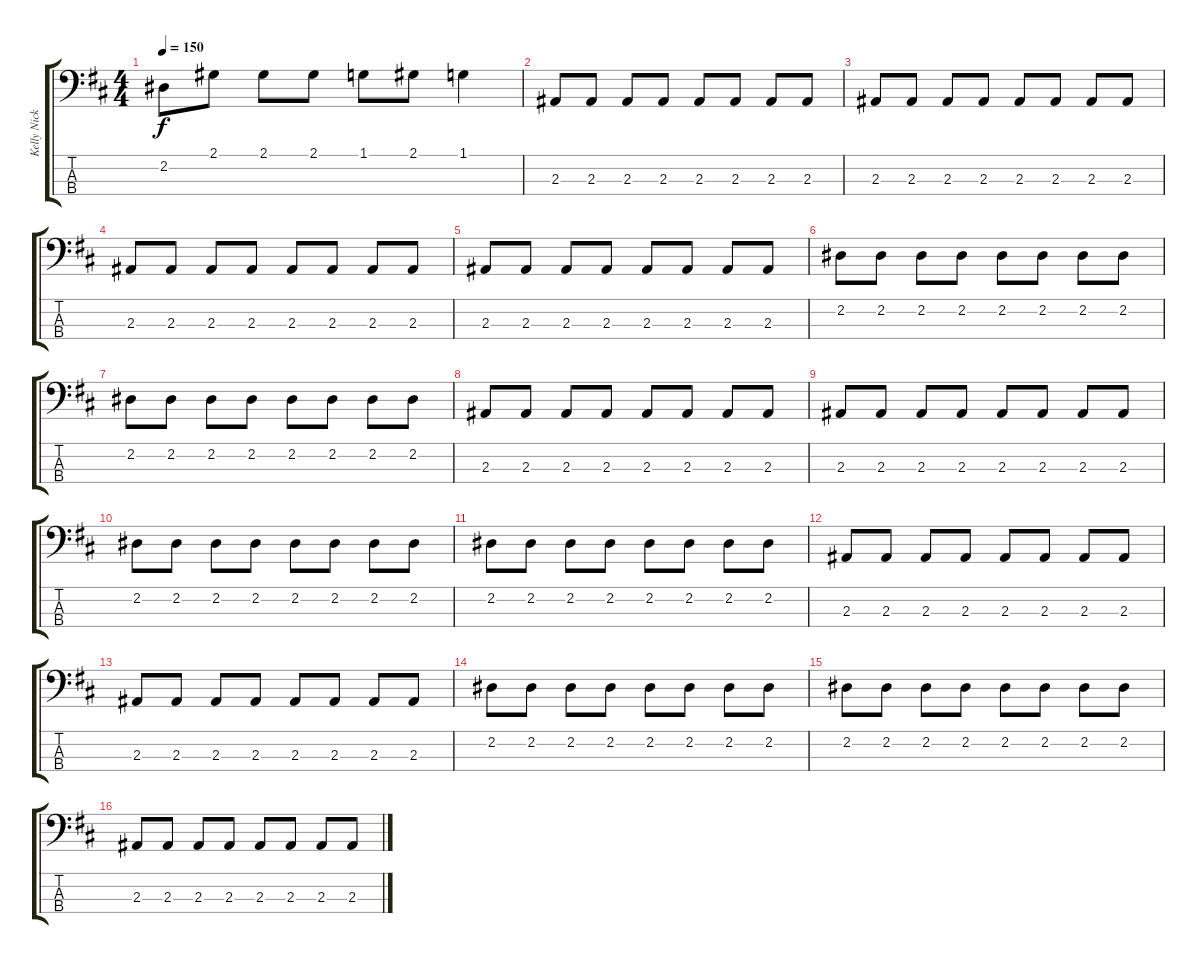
\track ("Kelly Nickels" "Kelly Nick") {instrument electricbasspick}
\staff {score tabs}
\tuning (Gb2 Db2 Ab1 Eb1) {hide}
\ts (4 4)
\tempo 150
\clef f4
\ks d
2.2.8{dy f} 2.1.8 2.1.8 2.1.8 1.1.8 2.1.8 1.1.4 |
2.3.8 2.3.8 2.3.8 2.3.8 2.3.8 2.3.8 2.3.8 2.3.8 |
2.3.8 2.3.8 2.3.8 2.3.8 2.3.8 2.3.8 2.3.8 2.3.8 |
2.3.8 2.3.8 2.3.8 2.3.8 2.3.8 2.3.8 2.3.8 2.3.8 |
2.3.8 2.3.8 2.3.8 2.3.8 2.3.8 2.3.8 2.3.8 2.3.8 |
2.2.8 2.2.8 2.2.8 2.2.8 2.2.8 2.2.8 2.2.8 2.2.8 |
2.2.8 2.2.8 2.2.8 2.2.8 2.2.8 2.2.8 2.2.8 2.2.8 |
2.3.8 2.3.8 2.3.8 2.3.8 2.3.8 2.3.8 2.3.8 2.3.8 |
2.3.8 2.3.8 2.3.8 2.3.8 2.3.8 2.3.8 2.3.8 2.3.8 |
2.2.8 2.2.8 2.2.8 2.2.8 2.2.8 2.2.8 2.2.8 2.2.8 |
2.2.8 2.2.8 2.2.8 2.2.8 2.2.8 2.2.8 2.2.8 2.2.8 |
2.3.8 2.3.8 2.3.8 2.3.8 2.3.8 2.3.8 2.3.8 2.3.8 |
2.3.8 2.3.8 2.3.8 2.3.8 2.3.8 2.3.8 2.3.8 2.3.8 |
2.2.8 2.2.8 2.2.8 2.2.8 2.2.8 2.2.8 2.2.8 2.2.8 |
2.2.8 2.2.8 2.2.8 2.2.8 2.2.8 2.2.8 2.2.8 2.2.8 |
2.3.8 2.3.8 2.3.8 2.3.8 2.3.8 2.3.8 2.3.8 2.3.8
